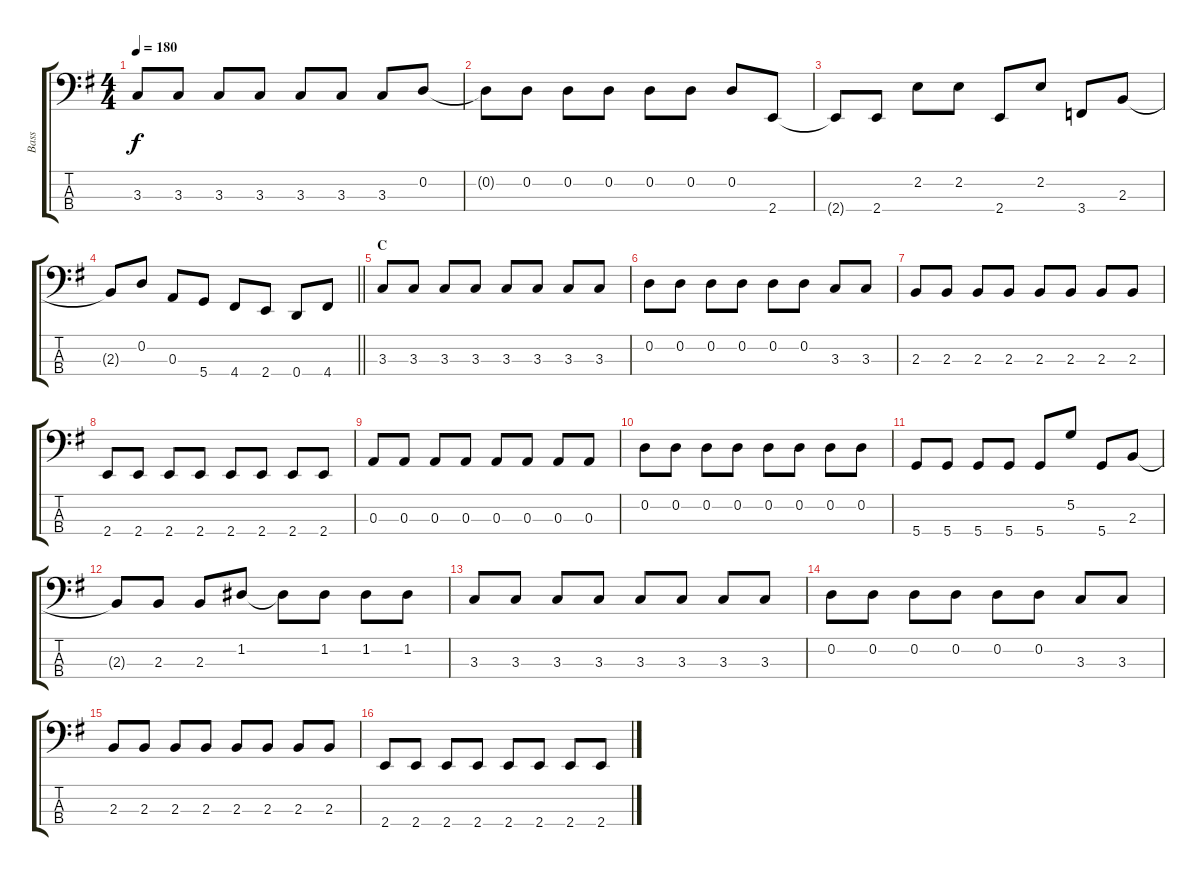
\track ("Bass" "Bass") {instrument electricbassfinger}
\staff {score tabs}
\tuning (G2 D2 A1 D1) {hide}
\ts (4 4)
\tempo 180
\clef f4
\ks g
3.3{t}.8{dy f} 3.3.8 3.3.8 3.3.8 3.3.8 3.3.8 3.3.8 0.2.8 |
0.2{t}.8 0.2.8 0.2.8 0.2.8 0.2.8 0.2.8 0.2.8 2.4.8 |
2.4{t}.8 2.4.8 2.2.8 2.2.8 2.4.8 2.2.8 3.4.8 2.3.8 |
\barLineRight lightlight
2.3{t}.8 0.2.8 0.3.8 5.4.8 4.4.8 2.4.8 0.4.8 4.4.8 |
\section ("" "C")
3.3.8 3.3.8 3.3.8 3.3.8 3.3.8 3.3.8 3.3.8 3.3.8 |
0.2.8 0.2.8 0.2.8 0.2.8 0.2.8 0.2.8 3.3.8 3.3.8 |
2.3.8 2.3.8 2.3.8 2.3.8 2.3.8 2.3.8 2.3.8 2.3.8 |
2.4.8 2.4.8 2.4.8 2.4.8 2.4.8 2.4.8 2.4.8 2.4.8 |
0.3.8 0.3.8 0.3.8 0.3.8 0.3.8 0.3.8 0.3.8 0.3.8 |
0.2.8 0.2.8 0.2.8 0.2.8 0.2.8 0.2.8 0.2.8 0.2.8 |
5.4.8 5.4.8 5.4.8 5.4.8 5.4.8 5.2.8 5.4.8 2.3.8 |
2.3{t}.8 2.3.8 2.3.8 1.2.8 1.2{t}.8 1.2.8 1.2.8 1.2.8 |
3.3.8 3.3.8 3.3.8 3.3.8 3.3.8 3.3.8 3.3.8 3.3.8 |
0.2.8 0.2.8 0.2.8 0.2.8 0.2.8 0.2.8 3.3.8 3.3.8 |
2.3.8 2.3.8 2.3.8 2.3.8 2.3.8 2.3.8 2.3.8 2.3.8 |
2.4.8 2.4.8 2.4.8 2.4.8 2.4.8 2.4.8 2.4.8 2.4.8
